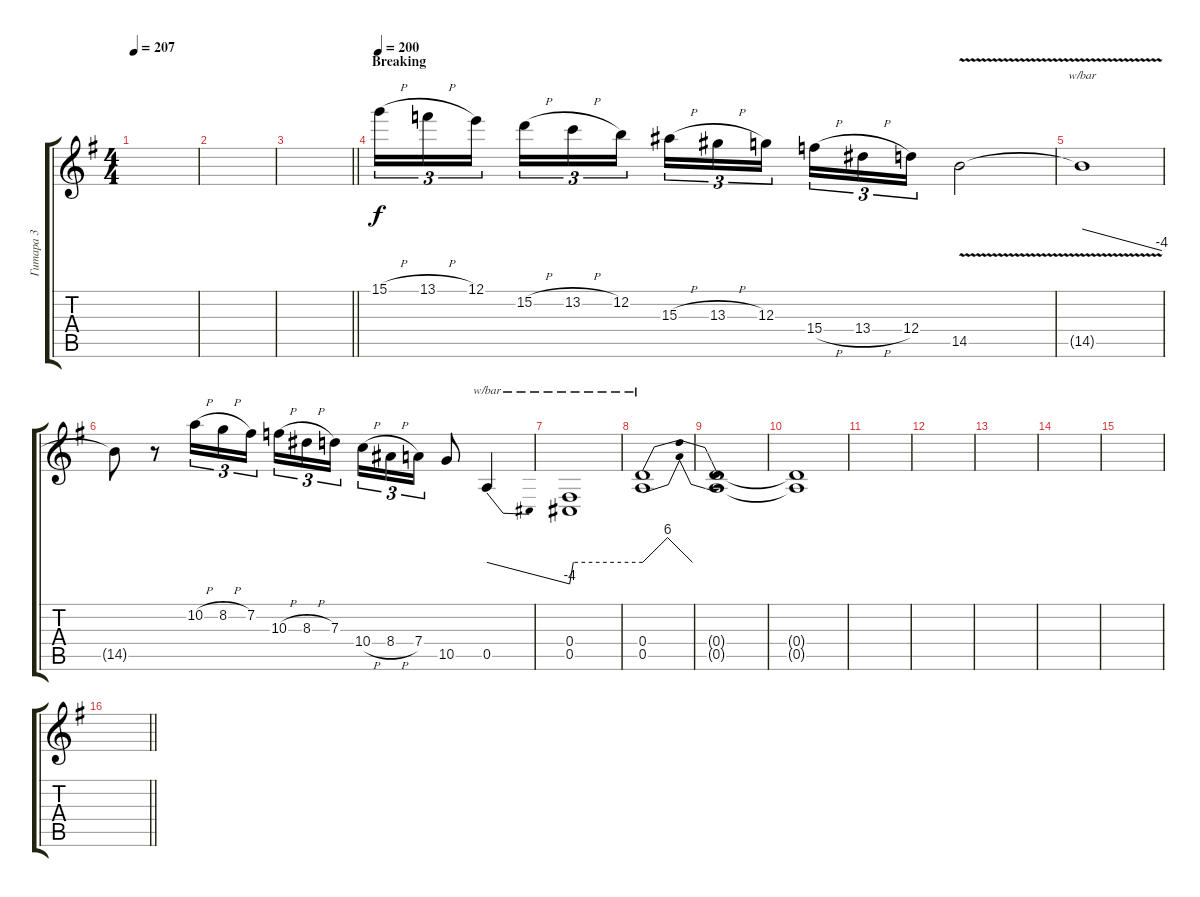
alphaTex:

\track ("Гитара 3" "Гитара 3") {instrument distortionguitar}
\staff {score tabs}
\tuning (E4 B3 G3 D3 A2 E2) {hide}
\ts (4 4)
\tempo 207
\clef g2
\ks eminor
|
|
\barLineRight lightlight
|
\section ("" "Breaking")
\tempo 200
15.1{h}.16{tu (3 2) volume 8} 13.1{h}.16{tu (3 2)} 12.1.16{tu (3 2) beam splitsecondary} 15.2{h}.16{tu (3 2)} 13.2{h}.16{tu (3 2)} 12.2.16{tu (3 2)} 15.3{h}.16{tu (3 2)} 13.3{h}.16{tu (3 2)} 12.3.16{tu (3 2) beam splitsecondary} 15.4{h}.16{tu (3 2)} 13.4{h}.16{tu (3 2)} 12.4.16{tu (3 2)} 14.5{v}.2 |
14.5{t}.1{tbe (dive default 0 0 60 -16)} |
14.5{t}.8 r.8 10.2{h}.16{tu (3 2)} 8.2{h}.16{tu (3 2)} 7.2.16{tu (3 2) beam splitsecondary} 10.3{h}.16{tu (3 2)} 8.3{h}.16{tu (3 2)} 7.3.16{tu (3 2)} 10.4{h}.16{tu (3 2)} 8.4{h}.16{tu (3 2)} 7.4.16{tu (3 2)} 10.5.8 0.5.4{tbe (dive default 0 0 60 -16)} |
(0.4 0.5).1{tbe (custom default 0 -16 3 0 60 0)} |
(0.4 0.5).1{tbe (dip default 0 0 30 24 44 24 60 0)} |
(0.4{t} 0.5{t}).1 |
(0.4{t} 0.5{t}).1 |
|
|
|
|
|
\barLineRight lightlight
